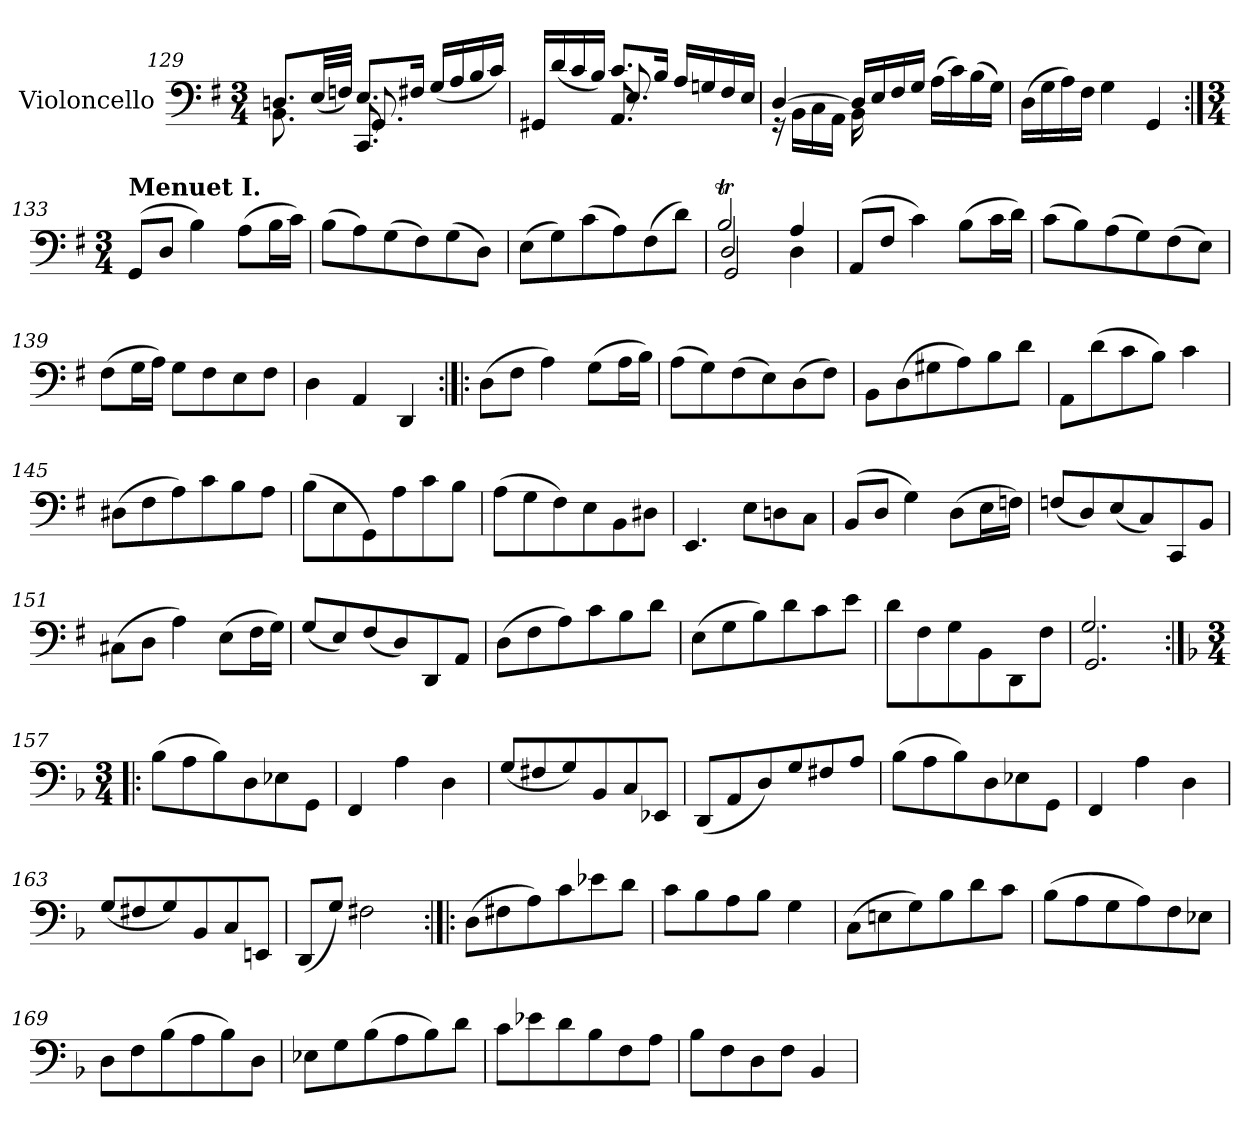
**kern
*part1
*staff1
*I"Violoncello
*I'Vc.
!!LO:LB:g=z
*clefF4
*k[f#]
*M3/4
=129
*^
*	*^
8.Dn/L	8.BB\	4ryy
(32E/LL	16ryy	.
32Fn/JJJ)	.	.
8.E/L	8.GG/	8.CC/
16F#X/Jk	16ryy	16ryy
(16G/LL	4ryy	4ryy
16A/	.	.
16B/	.	.
16c/JJ)	.	.
=130	=130	=130
16GG#X/LL	4ryy	4ryy
(16d/	.	.
16c/	.	.
16B/JJ)	.	.
8.c/L	8.E/	8.AA/
16B/Jk	16ryy	16ryy
16A/LL	4ryy	4ryy
16Gn/	.	.
16F#/	.	.
16E/JJ	.	.
*	*v	*v
=131	=131
[4D/	16r
.	16BB\LL
.	16C\
.	16AA\JJ
16D/LL]	16BB\
16E/	16ryy
16F#/	8ryy
16G/JJ	.
(>16A\LL	4ryy
16c\)	.
(>16B\	.
16G\JJ)	.
*v	*v
=132
(16D\LL
16G\
16A\)
16F#\JJ
4G\
4GG/
!!LO:LB:g=z
=133:|!
*M3/4
!LO:TX:a:B:t=Menuet I.
(8GG/L
8D/J
4B\)
(8A\L
16B\L
16c\JJ)
=134
(8B\L
8A\)
(8G\
8F#\)
(8G\
8D\J)
=135
(8E\L
8G\)
(8c\
8A\)
(8F#\
8d\J)
=136
*^
*	*^
2Bt/	2D/	2GG/
4A/	4D\	4ryy
*v	*v	*v
=137
(8AA/L
8F#/J
4c\)
(8B\L
16c\L
16d\JJ)
=138
(8c\L
8B\)
(8A\
8G\)
(8F#\
8E\J)
!!LO:LB:g=z
=139
(8F#\L
16G\L
16A\JJ)
8G\L
8F#\
8E\
8F#\J
=140
4D\
4AA/
4DD/
=141:|!|:
(8D\L
8F#\J
4A\)
(8G\L
16A\L
16B\JJ)
=142
(8A\L
8G\)
(8F#\
8E\)
(8D\
8F#\J)
=143
8BB\L
(8D\
8G#X\
8A\)
8B\
8d\J
=144
8AA\L
(8d\
8c\
8B\J)
4c\
!!LO:LB:g=z
=145
(8D#X\L
8F#\
8A\)
8c\
8B\
8A\J
=146
(8B\L
8E\
8GG\)
8A\
8c\
8B\J
=147
(8A\L
8G\
8F#\)
8E\
8BB\
8D#X\J
=148
4.EE/
8E\L
8Dn\
8C\J
=149
(8BB/L
8D/J
4G\)
(8D\L
16E\L
16Fn\JJ)
=150
(8Fn/L
8D/)
(8E/
8C/)
8CC/
8BB/J
!!LO:LB:g=z
=151
(8C#X\L
8D\J
4A\)
(8E\L
16F#\L
16G\JJ)
=152
(8G/L
8E/)
(8F#/
8D/)
8DD/
8AA/J
=153
(8D\L
8F#\
8A\)
8c\
8B\
8d\J
=154
(8E\L
8G\
8B\)
8d\
8c\
8e\J
=155
8d\L
8F#\
8G\
8BB\
8DD\
8F#\J
=156
*^
2.G/	2.GG/
*v	*v
!!LO:PB:g=z
=157:|!|:
*k[b-]
*M3/4
*^
!LO:TX:a:B:t=Menuet II.	!
*v	*v
(8B-\L
8A\
8B-\)
8D\
8E-X\
8GG\J
=158
4FF/
4A\
4D\
=159
(8G/L
8F#X/
8G/)
8BB-/
8C/
8EE-X/J
=160
(8DD/L
8AA/
8D/)
8G/
8F#X/
8A/J
=161
(8B-\L
8A\
8B-\)
8D\
8E-X\
8GG\J
=162
4FF/
4A\
4D\
=163
(8G/L
8F#X/
8G/)
8BB-/
8C/
8EEn/J
=164
(8DD/L
8G/J)
2F#X\
!!LO:LB:g=z
=165:|!|:
(8D\L
8F#X\
8A\)
8c\
8e-X\
8d\J
=166
8c\L
8B-\
8A\
8B-\J
4G\
=167
(8C\L
8En\
8G\)
8B-\
8d\
8c\J
=168
(8B-\L
8A\
8G\
8A\)
8F\
8E-X\J
=169
8D\L
8F\
(8B-\
8A\
8B-\)
8D\J
=170
8E-X\L
8G\
(8B-\
8A\
8B-\)
8d\J
=171
8c\L
8e-X\
8d\
8B-\
8F\
8A\J
=172
8B-\L
8F\
8D\
8F\J
4BB-/
=
*-
